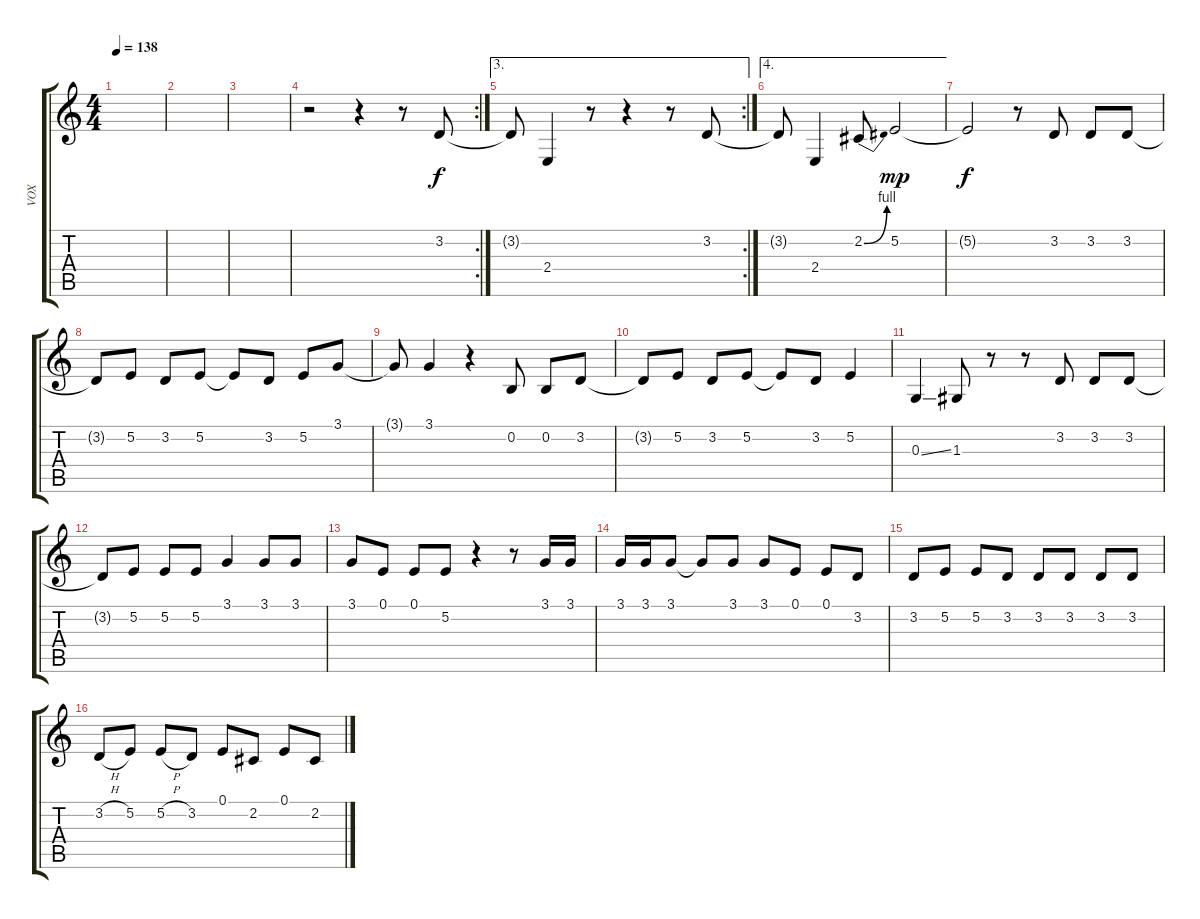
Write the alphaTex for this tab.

\track ("VOX" "VOX") {instrument altosax}
\staff {score tabs}
\tuning (E4 B3 G3 D3 A2 E2) {hide}
\ts (4 4)
\tempo 138
\clef g2
\ks c
|
|
|
\rc 2
r.2 r.4 r.8 3.2.8 |
\ae 3
\rc 2
3.2{t}.8 2.4.4 r.8 r.4 r.8 3.2.8 |
\ae 4
3.2{t}.8 2.4.4 2.2{be (bend 0 0 60 4)}.8 5.2.2{dy mp} |
5.2{t}.2{dy f} r.8 3.2.8 3.2.8 3.2.8 |
3.2{t}.8 5.2.8 3.2.8 5.2.8 5.2{t}.8 3.2.8 5.2.8 3.1.8 |
3.1{t}.8 3.1.4 r.4 0.2.8 0.2.8 3.2.8 |
3.2{t}.8 5.2.8 3.2.8 5.2.8 5.2{t}.8 3.2.8 5.2.4 |
0.3{ss}.4 1.3.8 r.8 r.8 3.2.8 3.2.8 3.2.8 |
3.2{t}.8 5.2.8 5.2.8 5.2.8 3.1.4 3.1.8 3.1.8 |
3.1.8 0.1.8 0.1.8 5.2.8 r.4 r.8 3.1.16 3.1.16 |
3.1.16 3.1.16 3.1.8 3.1{t}.8 3.1.8 3.1.8 0.1.8 0.1.8 3.2.8 |
3.2.8 5.2.8 5.2.8 3.2.8 3.2.8 3.2.8 3.2.8 3.2.8 |
3.2{h}.8 5.2.8 5.2{h}.8 3.2.8 0.1.8 2.2.8 0.1.8 2.2.8
